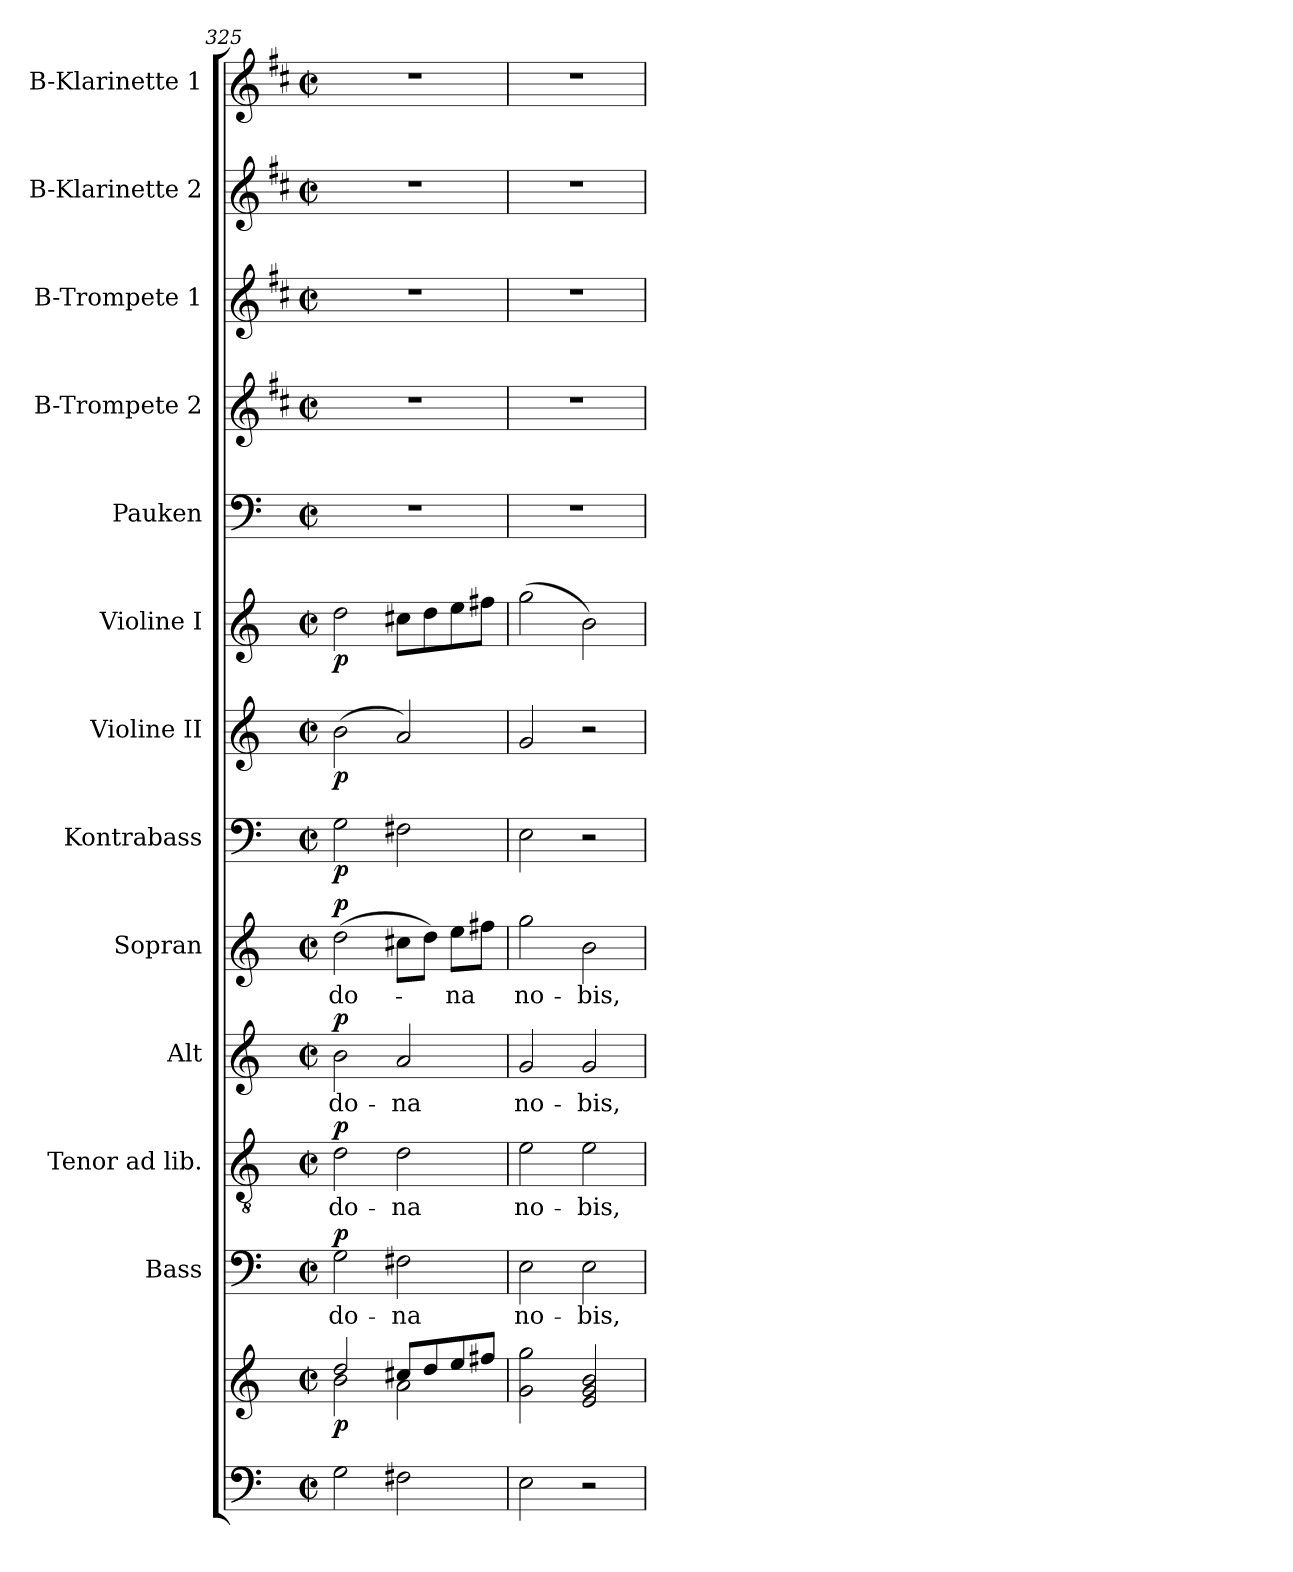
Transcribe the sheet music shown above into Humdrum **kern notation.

**kern	**kern	**dynam	**kern	**text	**dynam	**kern	**text	**dynam	**kern	**text	**dynam	**kern	**text	**dynam	**kern	**dynam	**kern	**dynam	**kern	**dynam	**kern	**kern	**kern	**kern	**kern
*part13	*part13	*part13	*part12	*part12	*part12	*part11	*part11	*part11	*part10	*part10	*part10	*part9	*part9	*part9	*part8	*part8	*part7	*part7	*part6	*part6	*part5	*part4	*part3	*part2	*part1
*staff14	*staff13	*staff13/14	*staff12	*staff12	*staff12	*staff11	*staff11	*staff11	*staff10	*staff10	*staff10	*staff9	*staff9	*staff9	*staff8	*staff8	*staff7	*staff7	*staff6	*staff6	*staff5	*staff4	*staff3	*staff2	*staff1
*	*	*	*I"Bass	*	*	*I"Tenor ad lib.	*	*	*I"Alt	*	*	*I"Sopran	*	*	*I"Kontrabass	*	*I"Violine II	*	*I"Violine I	*	*I"Pauken	*I"B-Trompete 2	*I"B-Trompete 1	*I"B-Klarinette 2	*I"B-Klarinette 1
*	*	*	*I'B.	*	*	*I'T.	*	*	*I'A.	*	*	*I'S.	*	*	*I'Kb.	*	*I'Vl. II	*	*I'Vl. I	*	*I'Pk.	*I'Trp. 2	*I'Trp. 1	*I'B Kl. 2	*I'B Kl. 1
*clefF4	*clefG2	*	*clefF4	*	*	*clefGv2	*	*	*clefG2	*	*	*clefG2	*	*	*clefF4	*	*clefG2	*	*clefG2	*	*clefF4	*clefG2	*clefG2	*clefG2	*clefG2
*	*	*	*	*	*	*	*	*	*	*	*	*	*	*	*ITrd7c12	*	*	*	*	*	*	*ITrd1c2	*ITrd1c2	*ITrd1c2	*ITrd1c2
*k[]	*k[]	*	*k[]	*	*	*k[]	*	*	*k[]	*	*	*k[]	*	*	*k[]	*	*k[]	*	*k[]	*	*k[]	*k[]	*k[]	*k[]	*k[]
*C:	*C:	*	*C:	*	*	*C:	*	*	*C:	*	*	*C:	*	*	*C:	*	*C:	*	*C:	*	*C:	*C:	*C:	*C:	*C:
*M2/2	*M2/2	*	*M2/2	*	*	*M2/2	*	*	*M2/2	*	*	*M2/2	*	*	*M2/2	*	*M2/2	*	*M2/2	*	*M2/2	*M2/2	*M2/2	*M2/2	*M2/2
*met(c|)	*met(c|)	*	*met(c|)	*	*	*met(c|)	*	*	*met(c|)	*	*	*met(c|)	*	*	*met(c|)	*	*met(c|)	*	*met(c|)	*	*met(c|)	*met(c|)	*met(c|)	*met(c|)	*met(c|)
=325	=325	=325	=325	=325	=325	=325	=325	=325	=325	=325	=325	=325	=325	=325	=325	=325	=325	=325	=325	=325	=325	=325	=325	=325	=325
*	*^	*	*	*	*	*	*	*	*	*	*	*	*	*	*	*	*	*	*	*	*	*	*	*	*
!	!	!	!LO:DY:b	!	!LO:LY:b	!LO:DY:a	!	!LO:LY:b	!LO:DY:a	!	!LO:LY:b	!LO:DY:a	!	!LO:LY:b	!LO:DY:a	!	!LO:DY:b	!	!LO:DY:b	!	!LO:DY:b	!	!	!	!	!
2G\	2dd/	2b\	p	2G\	do-	p	2d\	do-	p	2b\	do-	p	(>2dd\	do-	p	2GG\	p	(>2b\	p	2dd\	p	1r	1r	1r	1r	1r
!	!	!	!	!	!LO:LY:b	!	!	!LO:LY:b	!	!	!LO:LY:b	!	!	!	!	!	!	!	!	!	!	!	!	!	!	!
2F#X\	8cc#X/L	2a\	.	2F#X\	-na	.	2d\	-na	.	2a/	-na	.	8cc#X\L	.	.	2FF#X\	.	2a/)	.	8cc#X\L	.	.	.	.	.	.
.	8dd/	.	.	.	.	.	.	.	.	.	.	.	8dd\J)	.	.	.	.	.	.	8dd\	.	.	.	.	.	.
!	!	!	!	!	!	!	!	!	!	!	!	!	!	!LO:LY:b	!	!	!	!	!	!	!	!	!	!	!	!
.	8ee/	.	.	.	.	.	.	.	.	.	.	.	8ee\L	-na	.	.	.	.	.	8ee\	.	.	.	.	.	.
.	8ff#X/J	.	.	.	.	.	.	.	.	.	.	.	8ff#X\J	.	.	.	.	.	.	8ff#X\J	.	.	.	.	.	.
*	*v	*v	*	*	*	*	*	*	*	*	*	*	*	*	*	*	*	*	*	*	*	*	*	*	*	*
!!LO:PB:g=z
=326	=326	=326	=326	=326	=326	=326	=326	=326	=326	=326	=326	=326	=326	=326	=326	=326	=326	=326	=326	=326	=326	=326	=326	=326	=326
!	!	!	!	!LO:LY:b	!	!	!LO:LY:b	!	!	!LO:LY:b	!	!	!LO:LY:b	!	!	!	!	!	!	!	!	!	!	!	!
2E\	2g\ 2gg\	.	2E\	no-	.	2e\	no-	.	2g/	no-	.	2gg\	no-	.	2EE\	.	2g/	.	(>2gg\	.	1r	1r	1r	1r	1r
!	!	!	!	!LO:LY:b	!	!	!LO:LY:b	!	!	!LO:LY:b	!	!	!LO:LY:b	!	!	!	!	!	!	!	!	!	!	!	!
2r	2e/ 2g/ 2b/	.	2E\	-bis,	.	2e\	-bis,	.	2g/	-bis,	.	2b\	-bis,	.	2r	.	2r	.	2b\)	.	.	.	.	.	.
=	=	=	=	=	=	=	=	=	=	=	=	=	=	=	=	=	=	=	=	=	=	=	=	=	=
*-	*-	*-	*-	*-	*-	*-	*-	*-	*-	*-	*-	*-	*-	*-	*-	*-	*-	*-	*-	*-	*-	*-	*-	*-	*-
